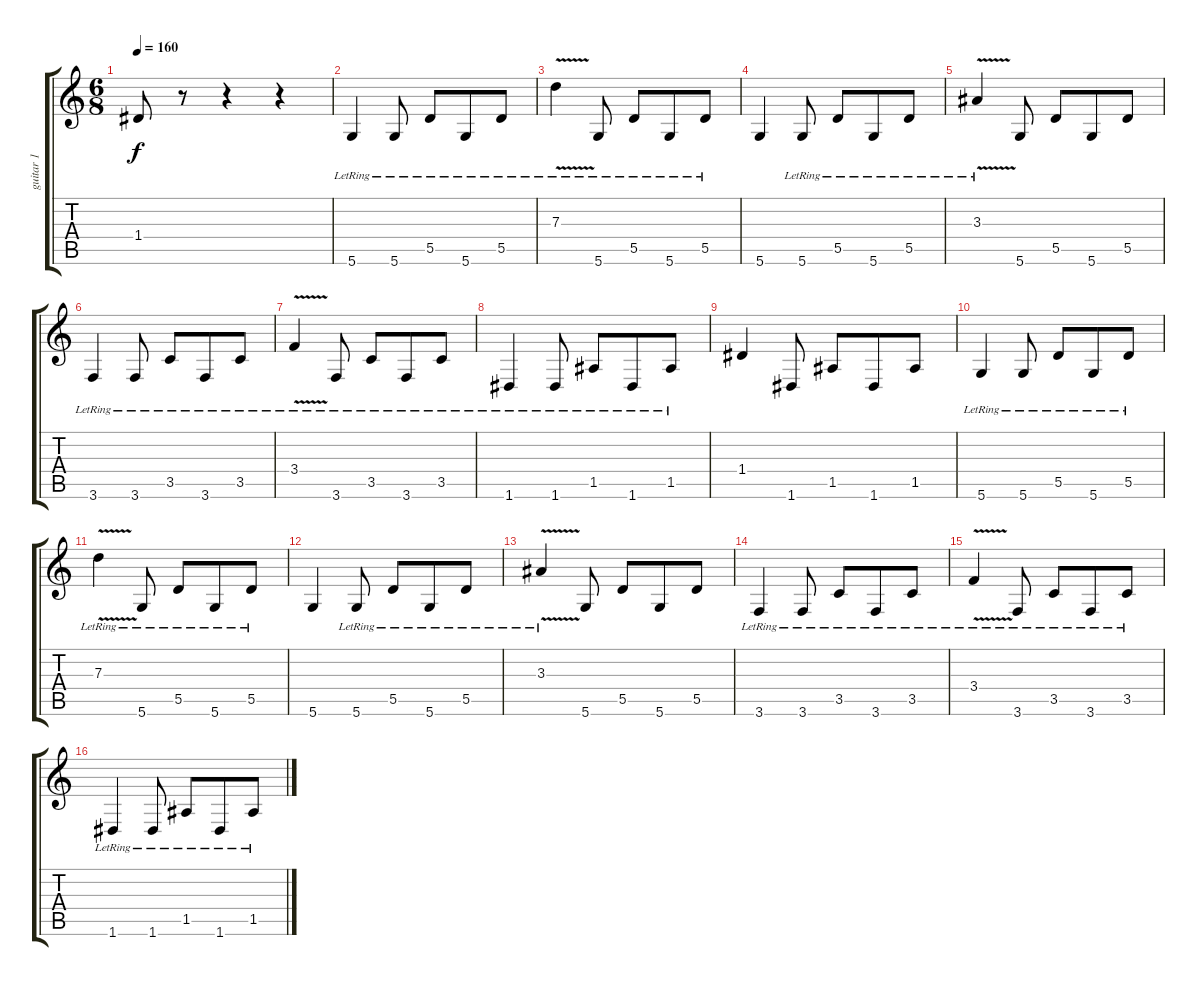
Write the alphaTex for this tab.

\track ("guitar 1" "guitar 1") {instrument acousticguitarsteel}
\staff {score tabs}
\tuning (E4 B3 G3 D3 A2 D2) {hide}
\ts (6 8)
\tempo 160
\clef g2
\ks c
1.4.8{dy f} r.8 r.4 r.4 |
5.6{lr}.4 5.6{lr}.8 5.5{lr}.8 5.6{lr}.8 5.5{lr}.8 |
7.3{v lr}.4 5.6{lr}.8 5.5{lr}.8 5.6{lr}.8 5.5{lr}.8 |
5.6.4 5.6{lr}.8 5.5{lr}.8 5.6{lr}.8 5.5{lr}.8 |
3.3{v lr}.4 5.6.8 5.5.8 5.6.8 5.5.8 |
3.6{lr}.4 3.6{lr}.8 3.5{lr}.8 3.6{lr}.8 3.5{lr}.8 |
3.4{v lr}.4 3.6{lr}.8 3.5{lr}.8 3.6{lr}.8 3.5{lr}.8 |
1.6{lr}.4 1.6{lr}.8 1.5{lr}.8 1.6{lr}.8 1.5{lr}.8 |
1.4.4 1.6.8 1.5.8 1.6.8 1.5.8 |
5.6{lr}.4 5.6{lr}.8 5.5{lr}.8 5.6{lr}.8 5.5{lr}.8 |
7.3{v lr}.4 5.6{lr}.8 5.5{lr}.8 5.6{lr}.8 5.5{lr}.8 |
5.6.4 5.6{lr}.8 5.5{lr}.8 5.6{lr}.8 5.5{lr}.8 |
3.3{v lr}.4 5.6.8 5.5.8 5.6.8 5.5.8 |
3.6{lr}.4 3.6{lr}.8 3.5{lr}.8 3.6{lr}.8 3.5{lr}.8 |
3.4{v lr}.4 3.6{lr}.8 3.5{lr}.8 3.6{lr}.8 3.5{lr}.8 |
1.6{lr}.4 1.6{lr}.8 1.5{lr}.8 1.6{lr}.8 1.5{lr}.8
